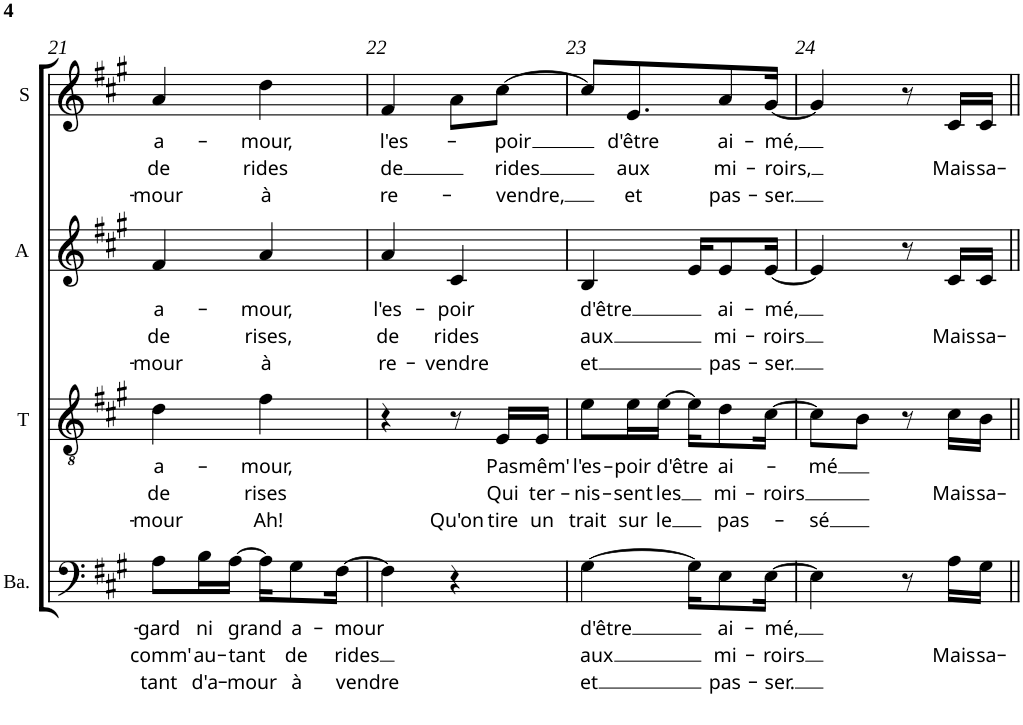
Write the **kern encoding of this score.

**kern	**text	**text	**text	**kern	**text	**text	**text	**kern	**text	**text	**text	**kern	**text	**text	**text
*part4	*part4	*part4	*part4	*part3	*part3	*part3	*part3	*part2	*part2	*part2	*part2	*part1	*part1	*part1	*part1
*staff4	*staff4	*staff4	*staff4	*staff3	*staff3	*staff3	*staff3	*staff2	*staff2	*staff2	*staff2	*staff1	*staff1	*staff1	*staff1
*I"Basse	*	*	*	*I"Ténor	*	*	*	*I"Alto	*	*	*	*I"Soprano	*	*	*
*I'Ba.	*	*	*	*I'T	*	*	*	*I'A	*	*	*	*I'S	*	*	*
!!LO:PB:g=z
*clefF4	*	*	*	*clefGv2	*	*	*	*clefG2	*	*	*	*clefG2	*	*	*
*k[f#c#g#]	*	*	*	*k[f#c#g#]	*	*	*	*k[f#c#g#]	*	*	*	*k[f#c#g#]	*	*	*
*f#:	*	*	*	*f#:	*	*	*	*f#:	*	*	*	*f#:	*	*	*
*M2/4	*	*	*	*M2/4	*	*	*	*M2/4	*	*	*	*M2/4	*	*	*
=21	=21	=21	=21	=21	=21	=21	=21	=21	=21	=21	=21	=21	=21	=21	=21
!	!LO:LY:b	!LO:LY:b	!LO:LY:b	!	!LO:LY:b	!LO:LY:b	!LO:LY:b	!	!LO:LY:b	!LO:LY:b	!LO:LY:b	!	!LO:LY:b	!LO:LY:b	!LO:LY:b
8A\L	-gard	comm'	tant	4d\	a-	de	-mour	4f#/	a-	de	-mour	4a/	a-	de	-mour
!	!LO:LY:b	!LO:LY:b	!LO:LY:b	!	!	!	!	!	!	!	!	!	!	!	!
16B\L	ni	au-	d'a-	.	.	.	.	.	.	.	.	.	.	.	.
!	!LO:LY:b	!LO:LY:b	!LO:LY:b	!	!	!	!	!	!	!	!	!	!	!	!
[16A\JJ	grand	-tant	-mour	.	.	.	.	.	.	.	.	.	.	.	.
!	!	!	!	!	!LO:LY:b	!LO:LY:b	!LO:LY:b	!	!LO:LY:b	!LO:LY:b	!LO:LY:b	!	!LO:LY:b	!LO:LY:b	!LO:LY:b
16A\KL]	.	.	.	4f#\	-mour,	rises	Ah!	4a/	-mour,	rises,	à	4dd\	-mour,	rides	à
!	!LO:LY:b	!LO:LY:b	!LO:LY:b	!	!	!	!	!	!	!	!	!	!	!	!
8G#\	a-	de	à	.	.	.	.	.	.	.	.	.	.	.	.
!	!LO:LY:b	!LO:LY:b	!LO:LY:b	!	!	!	!	!	!	!	!	!	!	!	!
[16F#\Jk	-mour	rides	vendre	.	.	.	.	.	.	.	.	.	.	.	.
=22	=22	=22	=22	=22	=22	=22	=22	=22	=22	=22	=22	=22	=22	=22	=22
!	!	!	!	!	!	!	!	!	!LO:LY:b	!LO:LY:b	!LO:LY:b	!	!LO:LY:b	!LO:LY:b	!LO:LY:b
4F#\]	.	.	.	4r	.	.	.	4a/	l'es-	de	re-	4f#/	l'es-	de	re-
!	!	!	!	!	!	!	!LO:LY:b	!	!LO:LY:b	!LO:LY:b	!LO:LY:b	!	!	!	!
4r	.	.	.	8r	.	.	Qu'on	4c#/	-poir	rides	-vendre	8a\L	.	.	.
!	!	!	!	!	!LO:LY:b	!LO:LY:b	!LO:LY:b	!	!	!	!	!	!LO:LY:b	!LO:LY:b	!LO:LY:b
.	.	.	.	16E/LL	Pas	Qui	tire	.	.	.	.	[8cc#\J	-poir	rides	-vendre,
!	!	!	!	!	!LO:LY:b	!LO:LY:b	!LO:LY:b	!	!	!	!	!	!	!	!
.	.	.	.	16E/JJ	mêm'	ter-	un	.	.	.	.	.	.	.	.
=23	=23	=23	=23	=23	=23	=23	=23	=23	=23	=23	=23	=23	=23	=23	=23
!	!LO:LY:b	!LO:LY:b	!LO:LY:b	!	!LO:LY:b	!LO:LY:b	!LO:LY:b	!	!LO:LY:b	!LO:LY:b	!LO:LY:b	!	!	!	!
[4G#\	d'être	aux	et	8e\L	l'es-	-nis-	trait	4B/	d'être	aux	et	8cc#/L]	.	.	.
!	!	!	!	!	!LO:LY:b	!LO:LY:b	!LO:LY:b	!	!	!	!	!	!LO:LY:b	!LO:LY:b	!LO:LY:b
.	.	.	.	16e\L	-poir	-sent	sur	.	.	.	.	8.e/	d'être	aux	et
!	!	!	!	!	!LO:LY:b	!LO:LY:b	!LO:LY:b	!	!	!	!	!	!	!	!
.	.	.	.	[16e\JJ	d'être	les	le	.	.	.	.	.	.	.	.
16G#\KL]	.	.	.	16e\KL]	.	.	.	16e/KL	.	.	.	.	.	.	.
!	!LO:LY:b	!LO:LY:b	!LO:LY:b	!	!LO:LY:b	!LO:LY:b	!LO:LY:b	!	!LO:LY:b	!LO:LY:b	!LO:LY:b	!	!LO:LY:b	!LO:LY:b	!LO:LY:b
8E\	ai-	mi-	pas-	8d\	ai-	mi-	pas-	8e/	ai-	mi-	pas-	8a/	ai-	mi-	pas-
!	!LO:LY:b	!LO:LY:b	!LO:LY:b	!	!	!LO:LY:b	!	!	!LO:LY:b	!LO:LY:b	!LO:LY:b	!	!LO:LY:b	!LO:LY:b	!LO:LY:b
[16E\Jk	-mé,	-roirs	-ser.	[16c#\Jk	.	-roirs	.	[16e/Jk	-mé,	-roirs	-ser.	[16g#/Jk	-mé,	-roirs,	-ser.
=24	=24	=24	=24	=24	=24	=24	=24	=24	=24	=24	=24	=24	=24	=24	=24
!	!	!	!	!	!LO:LY:b	!	!LO:LY:b	!	!	!	!	!	!	!	!
4E\]	.	.	.	8c#\L]	-mé	.	-sé	4e/]	.	.	.	4g#/]	.	.	.
.	.	.	.	8B\J	.	.	.	.	.	.	.	.	.	.	.
8r	.	.	.	8r	.	.	.	8r	.	.	.	8r	.	.	.
!	!	!LO:LY:b	!	!	!	!LO:LY:b	!	!	!	!LO:LY:b	!	!	!	!LO:LY:b	!
16A\LL	.	Mais	.	16c#\LL	.	Mais	.	16c#/LL	.	Mais	.	16c#/LL	.	Mais	.
!	!	!LO:LY:b	!	!	!	!LO:LY:b	!	!	!	!LO:LY:b	!	!	!	!LO:LY:b	!
16G#\JJ	.	sa-	.	16B\JJ	.	sa-	.	16c#/JJ	.	sa-	.	16c#/JJ	.	sa-	.
=||	=||	=||	=||	=||	=||	=||	=||	=||	=||	=||	=||	=||	=||	=||	=||
*-	*-	*-	*-	*-	*-	*-	*-	*-	*-	*-	*-	*-	*-	*-	*-
